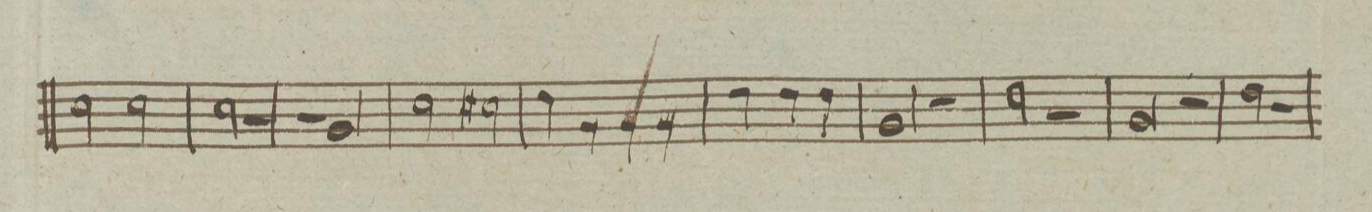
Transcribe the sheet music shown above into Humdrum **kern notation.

**kern	**dynam
*I"Corno ſecundo in F:	*
*clefG2	*
*k[]	*
*met(c)	*
*M4/4	*
2cc\	.
2cc\	.
=147	=147
2cc\	.
2r	.
=148	=148
2r	.
2g/	.
=149	=149
2cc\	.
2cc#X\	.
=150	=150
4dd\	.
4g\	.
4g\	.
4g\	.
=151	=151
4dd\	.
4dd\	.
4dd\	.
4dd\	.
=152	=152
2g/	.
2r	.
=153	=153
2dd\	.
2r	.
=154	=154
2g/	.
2r	.
=155	=155
2dd\	.
2r	.
=156	=156
*-	*-
